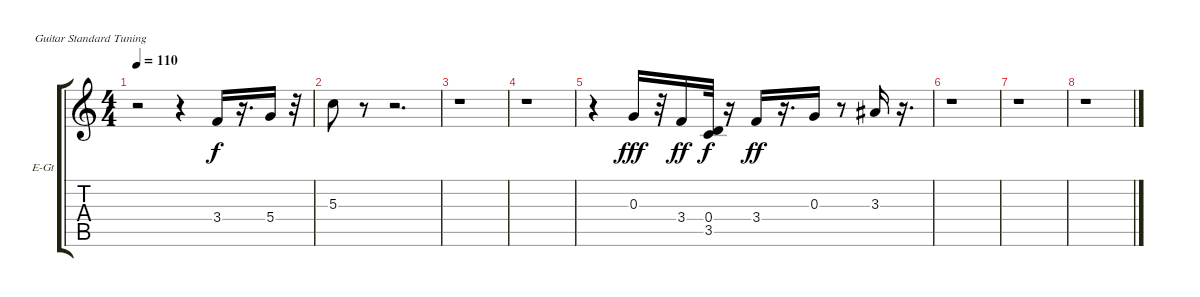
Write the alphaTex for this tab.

\defaultSystemsLayout 4
\bracketExtendMode groupsimilarinstruments
\firstSystemTrackNameOrientation horizontal
\otherSystemsTrackNameOrientation horizontal
\track ("Electric Guitar" "E-Gt") {instrument distortionguitar}
\staff {score tabs}
\tuning (E4 B3 G3 D3 A2 E2)
\ts (4 4)
\tempo 110
\clef g2
\ks c
r.2{dy f} r.4 3.4.16 r.16{d} 5.4.16 r.32 |
5.3.8 r.8 r.2{d} |
r.1 |
r.1 |
r.4 0.3.16{dy fff} r.32 3.4.16{dy ff} (0.4 3.5).32{dy f} r.16 3.4.16{dy ff} r.16{d} 0.3.16 r.8 3.3.16 r.16{d} |
r.1 |
r.1 |
r.1
